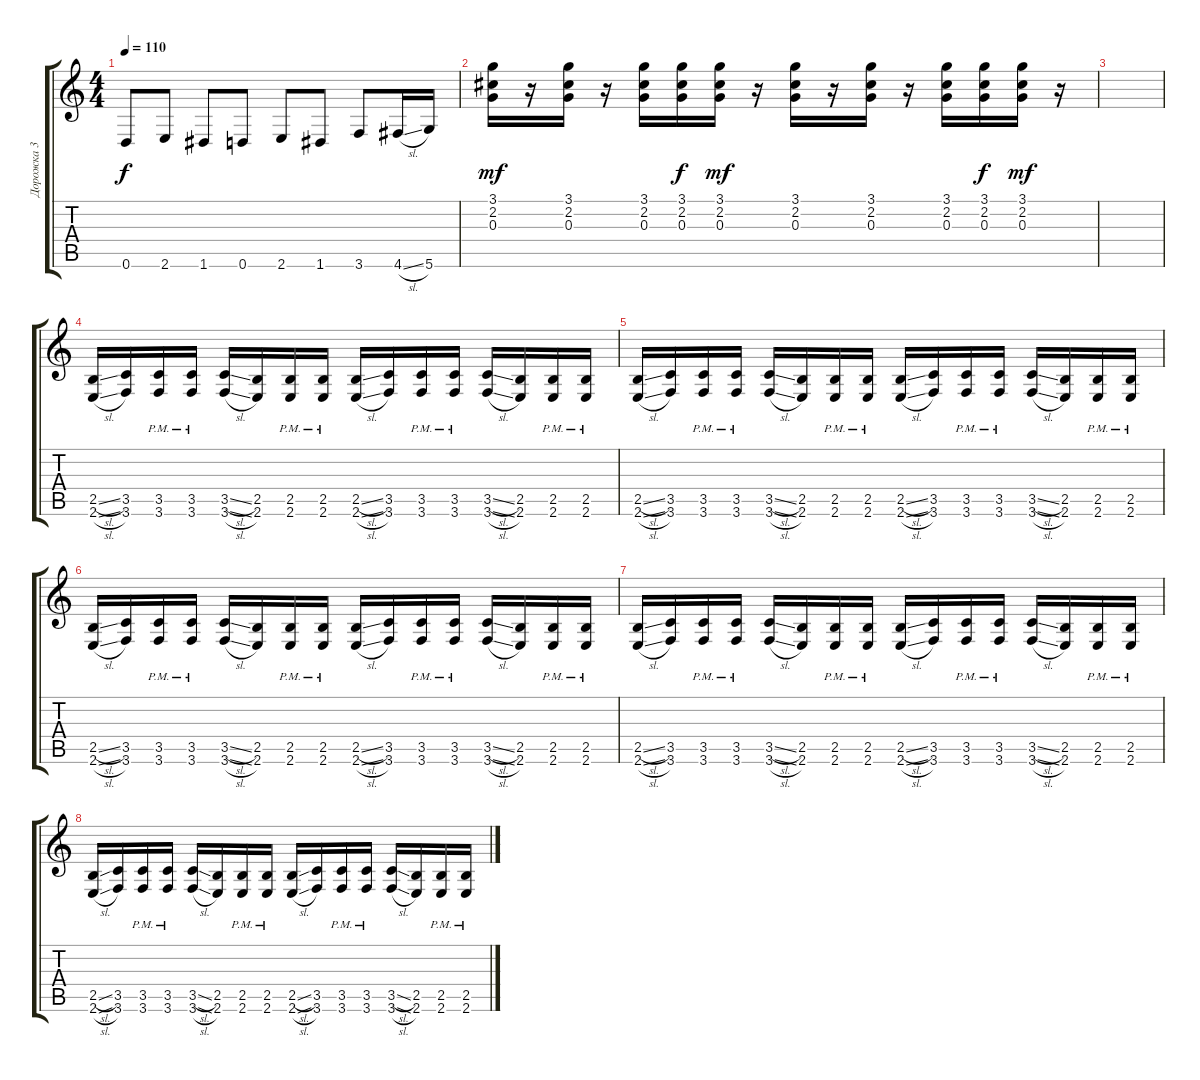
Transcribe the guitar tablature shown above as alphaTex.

\track ("Дорожка 3" "Дорожка 3") {instrument overdrivenguitar}
\staff {score tabs}
\tuning (E4 B3 G3 D3 A2 D2) {hide}
\ts (4 4)
\tempo 110
\clef g2
\ks c
0.6.8{dy f} 2.6.8 1.6.8 0.6.8 2.6.8 1.6.8 3.6.8 4.6{sl}.16 5.6.16 |
(3.1 2.2 0.3).16{dy mf} r.16 (3.1 2.2 0.3).16 r.16 (3.1 2.2 0.3).16 (3.1 2.2 0.3).16{dy f} (3.1 2.2 0.3).16{dy mf} r.16 (3.1 2.2 0.3).16 r.16 (3.1 2.2 0.3).16 r.16 (3.1 2.2 0.3).16 (3.1 2.2 0.3).16{dy f} (3.1 2.2 0.3).16{dy mf} r.16 |
|
(2.5{sl} 2.6{sl}).16 (3.5 3.6).16 (3.5{pm} 3.6{pm}).16 (3.5{pm} 3.6{pm}).16 (3.5{sl} 3.6{sl}).16 (2.5 2.6).16 (2.5{pm} 2.6{pm}).16 (2.5{pm} 2.6{pm}).16 (2.5{sl} 2.6{sl}).16 (3.5 3.6).16 (3.5{pm} 3.6{pm}).16 (3.5{pm} 3.6{pm}).16 (3.5{sl} 3.6{sl}).16 (2.5 2.6).16 (2.5{pm} 2.6{pm}).16 (2.5{pm} 2.6{pm}).16 |
(2.5{sl} 2.6{sl}).16 (3.5 3.6).16 (3.5{pm} 3.6{pm}).16 (3.5{pm} 3.6{pm}).16 (3.5{sl} 3.6{sl}).16 (2.5 2.6).16 (2.5{pm} 2.6{pm}).16 (2.5{pm} 2.6{pm}).16 (2.5{sl} 2.6{sl}).16 (3.5 3.6).16 (3.5{pm} 3.6{pm}).16 (3.5{pm} 3.6{pm}).16 (3.5{sl} 3.6{sl}).16 (2.5 2.6).16 (2.5{pm} 2.6{pm}).16 (2.5{pm} 2.6{pm}).16 |
(2.5{sl} 2.6{sl}).16 (3.5 3.6).16 (3.5{pm} 3.6{pm}).16 (3.5{pm} 3.6{pm}).16 (3.5{sl} 3.6{sl}).16 (2.5 2.6).16 (2.5{pm} 2.6{pm}).16 (2.5{pm} 2.6{pm}).16 (2.5{sl} 2.6{sl}).16 (3.5 3.6).16 (3.5{pm} 3.6{pm}).16 (3.5{pm} 3.6{pm}).16 (3.5{sl} 3.6{sl}).16 (2.5 2.6).16 (2.5{pm} 2.6{pm}).16 (2.5{pm} 2.6{pm}).16 |
(2.5{sl} 2.6{sl}).16 (3.5 3.6).16 (3.5{pm} 3.6{pm}).16 (3.5{pm} 3.6{pm}).16 (3.5{sl} 3.6{sl}).16 (2.5 2.6).16 (2.5{pm} 2.6{pm}).16 (2.5{pm} 2.6{pm}).16 (2.5{sl} 2.6{sl}).16 (3.5 3.6).16 (3.5{pm} 3.6{pm}).16 (3.5{pm} 3.6{pm}).16 (3.5{sl} 3.6{sl}).16 (2.5 2.6).16 (2.5{pm} 2.6{pm}).16 (2.5{pm} 2.6{pm}).16 |
(2.5{sl} 2.6{sl}).16 (3.5 3.6).16 (3.5{pm} 3.6{pm}).16 (3.5{pm} 3.6{pm}).16 (3.5{sl} 3.6{sl}).16 (2.5 2.6).16 (2.5{pm} 2.6{pm}).16 (2.5{pm} 2.6{pm}).16 (2.5{sl} 2.6{sl}).16 (3.5 3.6).16 (3.5{pm} 3.6{pm}).16 (3.5{pm} 3.6{pm}).16 (3.5{sl} 3.6{sl}).16 (2.5 2.6).16 (2.5{pm} 2.6{pm}).16 (2.5{pm} 2.6{pm}).16
